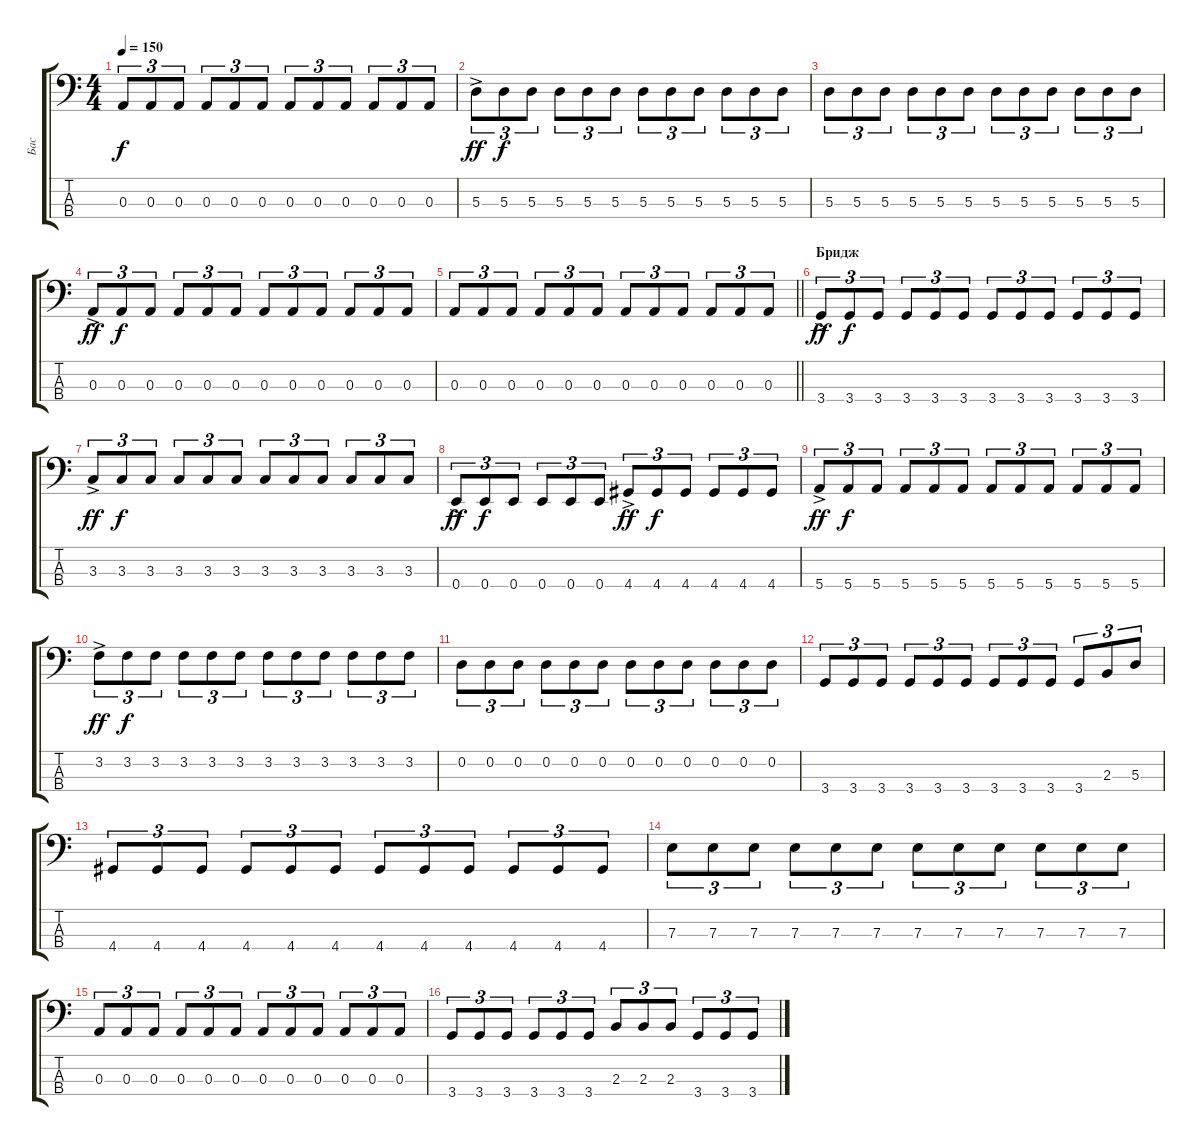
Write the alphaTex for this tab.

\track ("Бас" "Бас") {instrument electricbassfinger}
\staff {score tabs}
\tuning (G2 D2 A1 E1) {hide}
\ts (4 4)
\tempo 150
\clef f4
\ks c
0.3.8{tu (3 2) dy f} 0.3.8{tu (3 2)} 0.3.8{tu (3 2)} 0.3.8{tu (3 2)} 0.3.8{tu (3 2)} 0.3.8{tu (3 2)} 0.3.8{tu (3 2)} 0.3.8{tu (3 2)} 0.3.8{tu (3 2)} 0.3.8{tu (3 2)} 0.3.8{tu (3 2)} 0.3.8{tu (3 2)} |
5.3{ac}.8{tu (3 2) dy ff} 5.3.8{tu (3 2) dy f} 5.3.8{tu (3 2)} 5.3.8{tu (3 2)} 5.3.8{tu (3 2)} 5.3.8{tu (3 2)} 5.3.8{tu (3 2)} 5.3.8{tu (3 2)} 5.3.8{tu (3 2)} 5.3.8{tu (3 2)} 5.3.8{tu (3 2)} 5.3.8{tu (3 2)} |
5.3.8{tu (3 2)} 5.3.8{tu (3 2)} 5.3.8{tu (3 2)} 5.3.8{tu (3 2)} 5.3.8{tu (3 2)} 5.3.8{tu (3 2)} 5.3.8{tu (3 2)} 5.3.8{tu (3 2)} 5.3.8{tu (3 2)} 5.3.8{tu (3 2)} 5.3.8{tu (3 2)} 5.3.8{tu (3 2)} |
0.3{ac}.8{tu (3 2) dy ff} 0.3.8{tu (3 2) dy f} 0.3.8{tu (3 2)} 0.3.8{tu (3 2)} 0.3.8{tu (3 2)} 0.3.8{tu (3 2)} 0.3.8{tu (3 2)} 0.3.8{tu (3 2)} 0.3.8{tu (3 2)} 0.3.8{tu (3 2)} 0.3.8{tu (3 2)} 0.3.8{tu (3 2)} |
\barLineRight lightlight
0.3.8{tu (3 2)} 0.3.8{tu (3 2)} 0.3.8{tu (3 2)} 0.3.8{tu (3 2)} 0.3.8{tu (3 2)} 0.3.8{tu (3 2)} 0.3.8{tu (3 2)} 0.3.8{tu (3 2)} 0.3.8{tu (3 2)} 0.3.8{tu (3 2)} 0.3.8{tu (3 2)} 0.3.8{tu (3 2)} |
\section ("" "Бридж")
3.4{ac}.8{tu (3 2) dy ff} 3.4.8{tu (3 2) dy f} 3.4.8{tu (3 2)} 3.4.8{tu (3 2)} 3.4.8{tu (3 2)} 3.4.8{tu (3 2)} 3.4.8{tu (3 2)} 3.4.8{tu (3 2)} 3.4.8{tu (3 2)} 3.4.8{tu (3 2)} 3.4.8{tu (3 2)} 3.4.8{tu (3 2)} |
3.3{ac}.8{tu (3 2) dy ff} 3.3.8{tu (3 2) dy f} 3.3.8{tu (3 2)} 3.3.8{tu (3 2)} 3.3.8{tu (3 2)} 3.3.8{tu (3 2)} 3.3.8{tu (3 2)} 3.3.8{tu (3 2)} 3.3.8{tu (3 2)} 3.3.8{tu (3 2)} 3.3.8{tu (3 2)} 3.3.8{tu (3 2)} |
0.4{ac}.8{tu (3 2) dy ff} 0.4.8{tu (3 2) dy f} 0.4.8{tu (3 2)} 0.4.8{tu (3 2)} 0.4.8{tu (3 2)} 0.4.8{tu (3 2)} 4.4{ac}.8{tu (3 2) dy ff} 4.4.8{tu (3 2) dy f} 4.4.8{tu (3 2)} 4.4.8{tu (3 2)} 4.4.8{tu (3 2)} 4.4.8{tu (3 2)} |
5.4{ac}.8{tu (3 2) dy ff} 5.4.8{tu (3 2) dy f} 5.4.8{tu (3 2)} 5.4.8{tu (3 2)} 5.4.8{tu (3 2)} 5.4.8{tu (3 2)} 5.4.8{tu (3 2)} 5.4.8{tu (3 2)} 5.4.8{tu (3 2)} 5.4.8{tu (3 2)} 5.4.8{tu (3 2)} 5.4.8{tu (3 2)} |
3.2{ac}.8{tu (3 2) dy ff} 3.2.8{tu (3 2) dy f} 3.2.8{tu (3 2)} 3.2.8{tu (3 2)} 3.2.8{tu (3 2)} 3.2.8{tu (3 2)} 3.2.8{tu (3 2)} 3.2.8{tu (3 2)} 3.2.8{tu (3 2)} 3.2.8{tu (3 2)} 3.2.8{tu (3 2)} 3.2.8{tu (3 2)} |
0.2.8{tu (3 2)} 0.2.8{tu (3 2)} 0.2.8{tu (3 2)} 0.2.8{tu (3 2)} 0.2.8{tu (3 2)} 0.2.8{tu (3 2)} 0.2.8{tu (3 2)} 0.2.8{tu (3 2)} 0.2.8{tu (3 2)} 0.2.8{tu (3 2)} 0.2.8{tu (3 2)} 0.2.8{tu (3 2)} |
3.4.8{tu (3 2)} 3.4.8{tu (3 2)} 3.4.8{tu (3 2)} 3.4.8{tu (3 2)} 3.4.8{tu (3 2)} 3.4.8{tu (3 2)} 3.4.8{tu (3 2)} 3.4.8{tu (3 2)} 3.4.8{tu (3 2)} 3.4.8{tu (3 2)} 2.3.8{tu (3 2)} 5.3.8{tu (3 2)} |
4.4.8{tu (3 2)} 4.4.8{tu (3 2)} 4.4.8{tu (3 2)} 4.4.8{tu (3 2)} 4.4.8{tu (3 2)} 4.4.8{tu (3 2)} 4.4.8{tu (3 2)} 4.4.8{tu (3 2)} 4.4.8{tu (3 2)} 4.4.8{tu (3 2)} 4.4.8{tu (3 2)} 4.4.8{tu (3 2)} |
7.3.8{tu (3 2)} 7.3.8{tu (3 2)} 7.3.8{tu (3 2)} 7.3.8{tu (3 2)} 7.3.8{tu (3 2)} 7.3.8{tu (3 2)} 7.3.8{tu (3 2)} 7.3.8{tu (3 2)} 7.3.8{tu (3 2)} 7.3.8{tu (3 2)} 7.3.8{tu (3 2)} 7.3.8{tu (3 2)} |
0.3.8{tu (3 2)} 0.3.8{tu (3 2)} 0.3.8{tu (3 2)} 0.3.8{tu (3 2)} 0.3.8{tu (3 2)} 0.3.8{tu (3 2)} 0.3.8{tu (3 2)} 0.3.8{tu (3 2)} 0.3.8{tu (3 2)} 0.3.8{tu (3 2)} 0.3.8{tu (3 2)} 0.3.8{tu (3 2)} |
3.4.8{tu (3 2)} 3.4.8{tu (3 2)} 3.4.8{tu (3 2)} 3.4.8{tu (3 2)} 3.4.8{tu (3 2)} 3.4.8{tu (3 2)} 2.3.8{tu (3 2)} 2.3.8{tu (3 2)} 2.3.8{tu (3 2)} 3.4.8{tu (3 2)} 3.4.8{tu (3 2)} 3.4.8{tu (3 2)}
